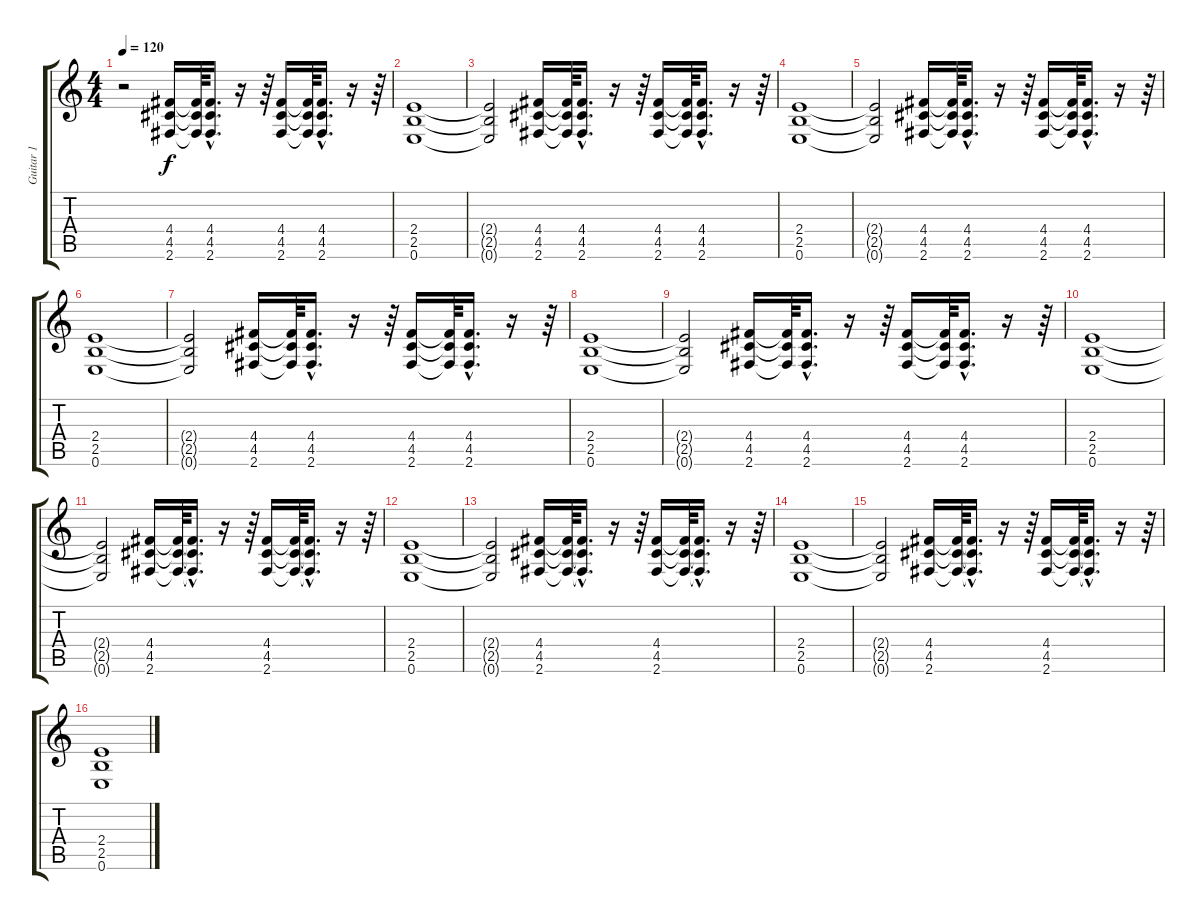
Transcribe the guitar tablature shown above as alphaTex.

\track ("Guitar 1" "Guitar 1") {instrument distortionguitar}
\staff {score tabs}
\tuning (E4 B3 G3 D3 A2 E2) {hide}
\ts (4 4)
\tempo 120
\clef g2
\ks c
r.2{dy f instrument distortionguitar} (4.4 4.5 2.6).16 (4.4{t} 4.5{t} 2.6{t}).64 (4.4{hac} 4.5{hac} 2.6{hac}).16{d} r.16 r.64 (4.4 4.5 2.6).16 (4.4{t} 4.5{t} 2.6{t}).64 (4.4{hac} 4.5{hac} 2.6{hac}).16{d} r.16 r.64 |
(2.4 2.5 0.6).1 |
(2.4{t} 2.5{t} 0.6{t}).2 (4.4 4.5 2.6).16 (4.4{t} 4.5{t} 2.6{t}).64 (4.4{hac} 4.5{hac} 2.6{hac}).16{d} r.16 r.64 (4.4 4.5 2.6).16 (4.4{t} 4.5{t} 2.6{t}).64 (4.4{hac} 4.5{hac} 2.6{hac}).16{d} r.16 r.64 |
(2.4 2.5 0.6).1 |
(2.4{t} 2.5{t} 0.6{t}).2 (4.4 4.5 2.6).16 (4.4{t} 4.5{t} 2.6{t}).64 (4.4{hac} 4.5{hac} 2.6{hac}).16{d} r.16 r.64 (4.4 4.5 2.6).16 (4.4{t} 4.5{t} 2.6{t}).64 (4.4{hac} 4.5{hac} 2.6{hac}).16{d} r.16 r.64 |
(2.4 2.5 0.6).1 |
(2.4{t} 2.5{t} 0.6{t}).2 (4.4 4.5 2.6).16 (4.4{t} 4.5{t} 2.6{t}).64 (4.4{hac} 4.5{hac} 2.6{hac}).16{d} r.16 r.64 (4.4 4.5 2.6).16 (4.4{t} 4.5{t} 2.6{t}).64 (4.4{hac} 4.5{hac} 2.6{hac}).16{d} r.16 r.64 |
(2.4 2.5 0.6).1 |
(2.4{t} 2.5{t} 0.6{t}).2 (4.4 4.5 2.6).16 (4.4{t} 4.5{t} 2.6{t}).64 (4.4{hac} 4.5{hac} 2.6{hac}).16{d} r.16 r.64 (4.4 4.5 2.6).16 (4.4{t} 4.5{t} 2.6{t}).64 (4.4{hac} 4.5{hac} 2.6{hac}).16{d} r.16 r.64 |
(2.4 2.5 0.6).1 |
(2.4{t} 2.5{t} 0.6{t}).2 (4.4 4.5 2.6).16 (4.4{t} 4.5{t} 2.6{t}).64 (4.4{hac t} 4.5{hac t} 2.6{hac t}).16{d} r.16 r.64 (4.4 4.5 2.6).16 (4.4{t} 4.5{t} 2.6{t}).64 (4.4{hac t} 4.5{hac t} 2.6{hac t}).16{d} r.16 r.64 |
(2.4 2.5 0.6).1 |
(2.4{t} 2.5{t} 0.6{t}).2 (4.4 4.5 2.6).16 (4.4{t} 4.5{t} 2.6{t}).64 (4.4{hac t} 4.5{hac t} 2.6{hac t}).16{d} r.16 r.64 (4.4 4.5 2.6).16 (4.4{t} 4.5{t} 2.6{t}).64 (4.4{hac t} 4.5{hac t} 2.6{hac t}).16{d} r.16 r.64 |
(2.4 2.5 0.6).1 |
(2.4{t} 2.5{t} 0.6{t}).2 (4.4 4.5 2.6).16 (4.4{t} 4.5{t} 2.6{t}).64 (4.4{hac t} 4.5{hac t} 2.6{hac t}).16{d} r.16 r.64 (4.4 4.5 2.6).16 (4.4{t} 4.5{t} 2.6{t}).64 (4.4{hac t} 4.5{hac t} 2.6{hac t}).16{d} r.16 r.64 |
(2.4 2.5 0.6).1
